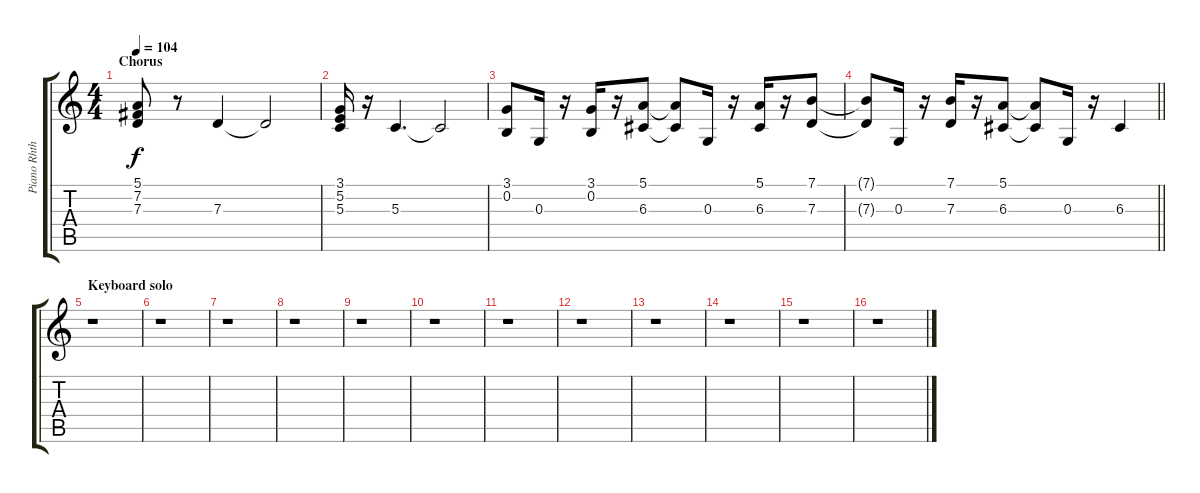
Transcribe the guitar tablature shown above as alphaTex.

\track ("Piano Rhthym" "Piano Rhth") {instrument electricpiano1}
\staff {score tabs}
\tuning (E4 B3 G3 D3 A2 E2) {hide}
\ts (4 4)
\section ("" "Chorus")
\tempo 104
\clef g2
\ks c
(5.1 7.2 7.3).8{dy f} r.8 7.3.4 7.3{t}.2 |
(3.1 5.2 5.3).16 r.16 5.3.4{d} 5.3{t}.2 |
(3.1 0.2).8 0.3.16 r.16 (3.1 0.2).16 r.16 (5.1 6.3).8 (5.1{t} 6.3{t}).8 0.3.16 r.16 (5.1 6.3).16 r.16 (7.1 7.3).8 |
\barLineRight lightlight
(7.1{t} 7.3{t}).8 0.3.16 r.16 (7.1 7.3).16 r.16 (5.1 6.3).8 (5.1{t} 6.3{t}).8 0.3.16 r.16 6.3.4 |
\section ("" "Keyboard solo")
r.1 |
r.1 |
r.1 |
r.1 |
r.1 |
r.1 |
r.1 |
r.1 |
r.1 |
r.1 |
r.1 |
r.1
